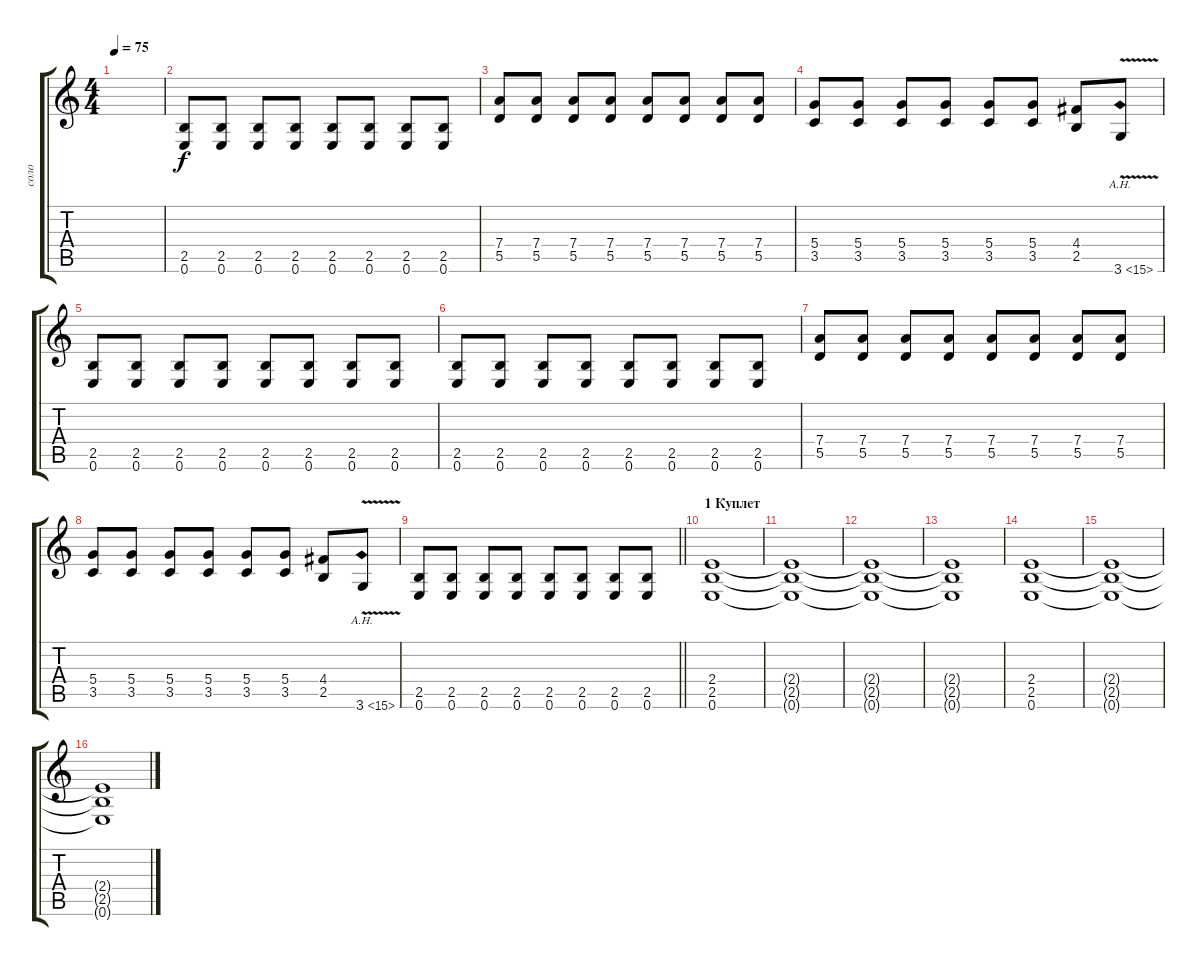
\track ("соло" "соло") {instrument distortionguitar}
\staff {score tabs}
\tuning (E4 B3 G3 D3 A2 E2) {hide}
\ts (4 4)
\tempo 75
\clef g2
\ks c
|
(2.5 0.6).8 (2.5 0.6).8 (2.5 0.6).8 (2.5 0.6).8 (2.5 0.6).8 (2.5 0.6).8 (2.5 0.6).8 (2.5 0.6).8 |
(7.4 5.5).8 (7.4 5.5).8 (7.4 5.5).8 (7.4 5.5).8 (7.4 5.5).8 (7.4 5.5).8 (7.4 5.5).8 (7.4 5.5).8 |
(5.4 3.5).8 (5.4 3.5).8 (5.4 3.5).8 (5.4 3.5).8 (5.4 3.5).8 (5.4 3.5).8 (4.4 2.5).8 3.6{ah 12 v}.8 |
(2.5 0.6).8 (2.5 0.6).8 (2.5 0.6).8 (2.5 0.6).8 (2.5 0.6).8 (2.5 0.6).8 (2.5 0.6).8 (2.5 0.6).8 |
(2.5 0.6).8 (2.5 0.6).8 (2.5 0.6).8 (2.5 0.6).8 (2.5 0.6).8 (2.5 0.6).8 (2.5 0.6).8 (2.5 0.6).8 |
(7.4 5.5).8 (7.4 5.5).8 (7.4 5.5).8 (7.4 5.5).8 (7.4 5.5).8 (7.4 5.5).8 (7.4 5.5).8 (7.4 5.5).8 |
(5.4 3.5).8 (5.4 3.5).8 (5.4 3.5).8 (5.4 3.5).8 (5.4 3.5).8 (5.4 3.5).8 (4.4 2.5).8 3.6{ah 12 v}.8 |
\barLineRight lightlight
(2.5 0.6).8 (2.5 0.6).8 (2.5 0.6).8 (2.5 0.6).8 (2.5 0.6).8 (2.5 0.6).8 (2.5 0.6).8 (2.5 0.6).8 |
\section ("" "1 Куплет")
(2.4 2.5 0.6).1{volume 0} |
(2.4{t} 2.5{t} 0.6{t}).1 |
(2.4{t} 2.5{t} 0.6{t}).1 |
(2.4{t} 2.5{t} 0.6{t}).1 |
(2.4 2.5 0.6).1{volume 0} |
(2.4{t} 2.5{t} 0.6{t}).1 |
(2.4{t} 2.5{t} 0.6{t}).1
